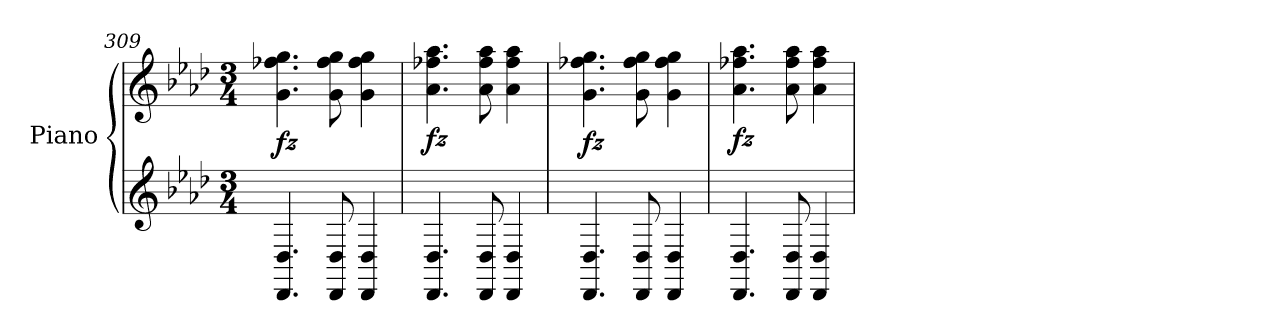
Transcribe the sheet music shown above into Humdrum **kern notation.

**kern	**kern	**dynam
*part1	*part1	*part1
*staff2	*staff1	*staff1/2
*I"Piano	*	*
*I'Pno.	*	*
*clefG2	*clefG2	*
*k[b-e-a-d-]	*k[b-e-a-d-]	*
*M3/4	*M3/4	*
=309	=309	=309
!	!	!LO:DY:b
4.DD-/ 4.D-/	4.g\ 4.ff-X\ 4.gg\	fz
8DD-/ 8D-/	8g\ 8ff-\ 8gg\	.
4DD-/ 4D-/	4g\ 4ff-\ 4gg\	.
=310	=310	=310
!	!	!LO:DY:b
4.DD-/ 4.D-/	4.a-\ 4.ff-X\ 4.aa-\	fz
8DD-/ 8D-/	8a-\ 8ff-\ 8aa-\	.
4DD-/ 4D-/	4a-\ 4ff-\ 4aa-\	.
!!LO:LB:g=z
=311	=311	=311
!	!	!LO:DY:b
4.DD-/ 4.D-/	4.g\ 4.ff-X\ 4.gg\	fz
8DD-/ 8D-/	8g\ 8ff-\ 8gg\	.
4DD-/ 4D-/	4g\ 4ff-\ 4gg\	.
=312	=312	=312
!	!	!LO:DY:b
4.DD-/ 4.D-/	4.a-\ 4.ff-X\ 4.aa-\	fz
8DD-/ 8D-/	8a-\ 8ff-\ 8aa-\	.
4DD-/ 4D-/	4a-\ 4ff-\ 4aa-\	.
=	=	=
*-	*-	*-
